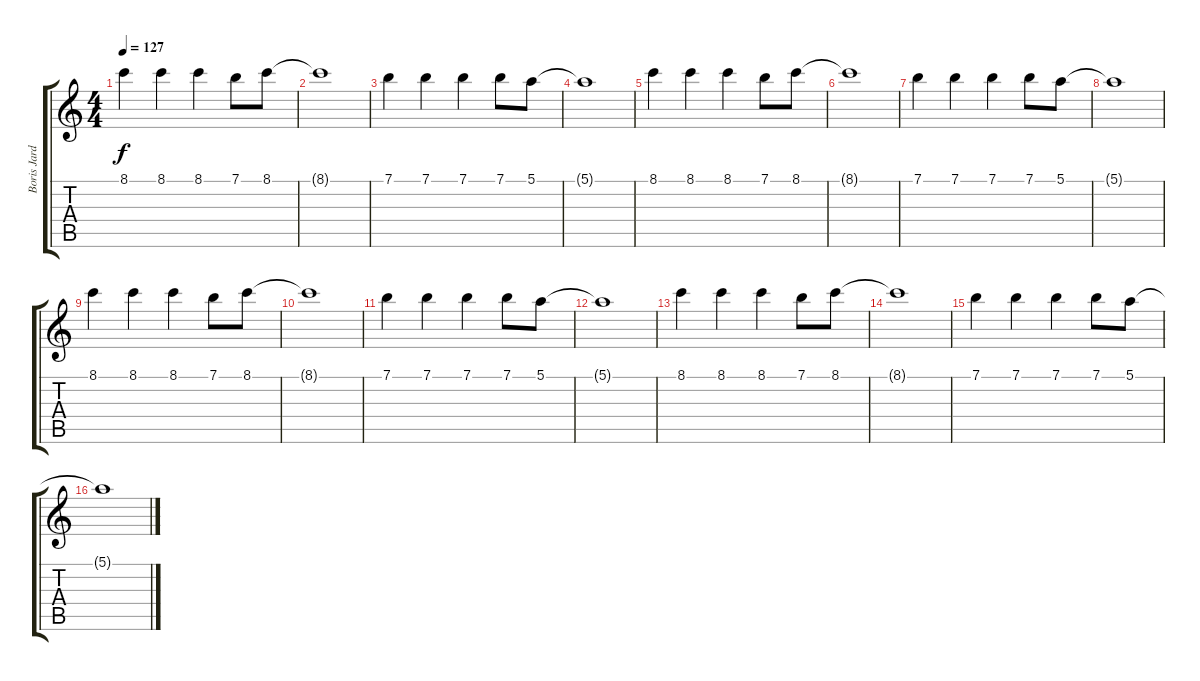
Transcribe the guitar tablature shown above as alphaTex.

\track ("Boris Jardel" "Boris Jard") {instrument distortionguitar}
\staff {score tabs}
\tuning (E4 B3 G3 D3 A2 E2) {hide}
\ts (4 4)
\tempo 127
\clef g2
\ks c
8.1.4{dy f} 8.1.4 8.1.4 7.1.8 8.1.8 |
8.1{t}.1 |
7.1.4 7.1.4 7.1.4 7.1.8 5.1.8 |
5.1{t}.1 |
8.1.4 8.1.4 8.1.4 7.1.8 8.1.8 |
8.1{t}.1 |
7.1.4 7.1.4 7.1.4 7.1.8 5.1.8 |
5.1{t}.1 |
8.1.4 8.1.4 8.1.4 7.1.8 8.1.8 |
8.1{t}.1 |
7.1.4 7.1.4 7.1.4 7.1.8 5.1.8 |
5.1{t}.1 |
8.1.4 8.1.4 8.1.4 7.1.8 8.1.8 |
8.1{t}.1 |
7.1.4 7.1.4 7.1.4 7.1.8 5.1.8 |
5.1{t}.1
